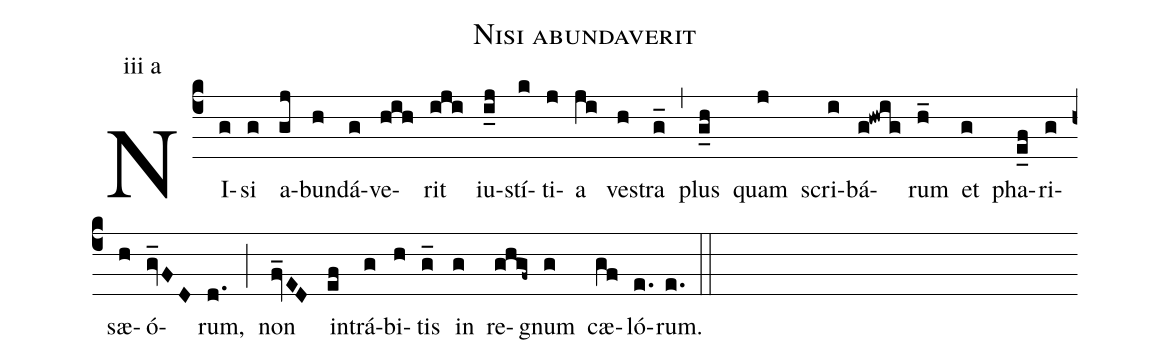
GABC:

name: Nisi abundaverit;
annotation: iii a;
%%
(c4)
NI(g)si(g) a(gj)bun(h)dá(g)ve(hih)rit(iji) iu(i_j)stí(k)ti(j)a(ji) ves(h)tra(g_) (,)
plus(g_h) quam(j) scri(i)bá(g!hwig)rum(h_) et(g) pha(e_f)ri(g)sæ(h)ó(gv_FD)rum,(d.) (;)
non(fv_ED) in(ef)trá(g)bi(h)tis(g_) in(g) re(ghgf~)gnum(g) cæ(gf)ló(e.)rum.(e.) (::)
